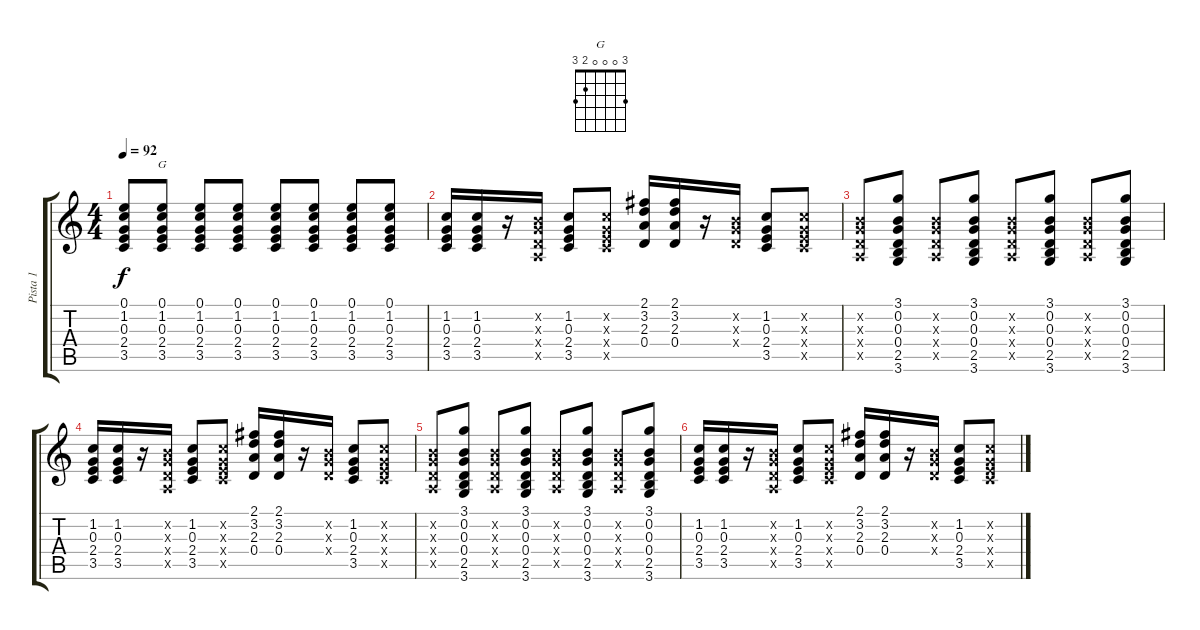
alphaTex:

\track ("Pista 1" "Pista 1") {instrument acousticguitarsteel}
\staff {score tabs}
\tuning (E4 B3 G3 D3 A2 E2) {hide}
\chord ("G" 3 0 0 0 2 3)
\ts (4 4)
\tempo 92
\clef g2
\ks c
(0.1 1.2 0.3 2.4 3.5).8{dy f} (0.1 1.2 0.3 2.4 3.5).8{ch "G"} (0.1 1.2 0.3 2.4 3.5).8 (0.1 1.2 0.3 2.4 3.5).8 (0.1 1.2 0.3 2.4 3.5).8 (0.1 1.2 0.3 2.4 3.5).8 (0.1 1.2 0.3 2.4 3.5).8 (0.1 1.2 0.3 2.4 3.5).8 |
(1.2 0.3 2.4 3.5).16 (1.2 0.3 2.4 3.5).16 r.16 (0.2{x} 0.3{x} 0.4{x} 0.5{x}).16 (1.2 0.3 2.4 3.5).8 (1.2{x} 0.3{x} 2.4{x} 3.5{x}).8 (2.1 3.2 2.3 0.4).16 (2.1 3.2 2.3 0.4).16 r.16 (0.2{x} 0.3{x} 0.4{x}).16 (1.2 0.3 2.4 3.5).8 (1.2{x} 0.3{x} 2.4{x} 3.5{x}).8 |
(0.2{x} 0.3{x} 0.4{x} 0.5{x}).8 (3.1 0.2 0.3 0.4 2.5 3.6).8 (0.2{x} 0.3{x} 0.4{x} 0.5{x}).8 (3.1 0.2 0.3 0.4 2.5 3.6).8 (0.2{x} 0.3{x} 0.4{x} 0.5{x}).8 (3.1 0.2 0.3 0.4 2.5 3.6).8 (0.2{x} 0.3{x} 0.4{x} 0.5{x}).8 (3.1 0.2 0.3 0.4 2.5 3.6).8 |
(1.2 0.3 2.4 3.5).16 (1.2 0.3 2.4 3.5).16 r.16 (0.2{x} 0.3{x} 0.4{x} 0.5{x}).16 (1.2 0.3 2.4 3.5).8 (1.2{x} 0.3{x} 2.4{x} 3.5{x}).8 (2.1 3.2 2.3 0.4).16 (2.1 3.2 2.3 0.4).16 r.16 (0.2{x} 0.3{x} 0.4{x}).16 (1.2 0.3 2.4 3.5).8 (1.2{x} 0.3{x} 2.4{x} 3.5{x}).8 |
(0.2{x} 0.3{x} 0.4{x} 0.5{x}).8 (3.1 0.2 0.3 0.4 2.5 3.6).8 (0.2{x} 0.3{x} 0.4{x} 0.5{x}).8 (3.1 0.2 0.3 0.4 2.5 3.6).8 (0.2{x} 0.3{x} 0.4{x} 0.5{x}).8 (3.1 0.2 0.3 0.4 2.5 3.6).8 (0.2{x} 0.3{x} 0.4{x} 0.5{x}).8 (3.1 0.2 0.3 0.4 2.5 3.6).8 |
(1.2 0.3 2.4 3.5).16 (1.2 0.3 2.4 3.5).16 r.16 (0.2{x} 0.3{x} 0.4{x} 0.5{x}).16 (1.2 0.3 2.4 3.5).8 (1.2{x} 0.3{x} 2.4{x} 3.5{x}).8 (2.1 3.2 2.3 0.4).16 (2.1 3.2 2.3 0.4).16 r.16 (0.2{x} 0.3{x} 0.4{x}).16 (1.2 0.3 2.4 3.5).8 (1.2{x} 0.3{x} 2.4{x} 3.5{x}).8
